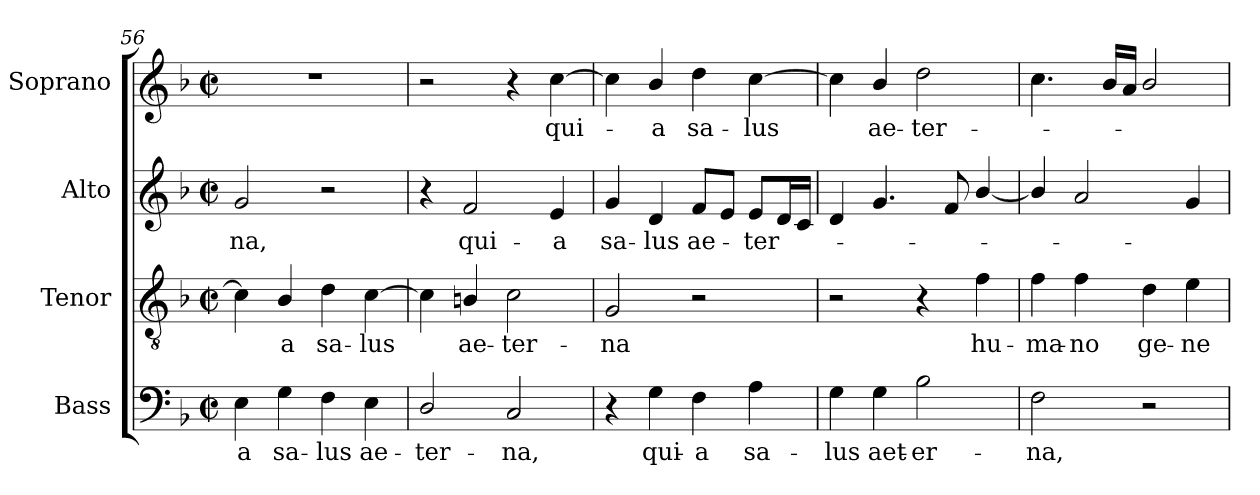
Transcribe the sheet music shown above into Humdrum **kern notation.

**kern	**text	**kern	**text	**kern	**text	**kern	**text
*part4	*part4	*part3	*part3	*part2	*part2	*part1	*part1
*staff4	*staff4	*staff3	*staff3	*staff2	*staff2	*staff1	*staff1
*I"Bass	*	*I"Tenor	*	*I"Alto	*	*I"Soprano	*
*I'B.	*	*I'T.	*	*I'A.	*	*I'S.	*
!!LO:PB:g=z
*clefF4	*	*clefGv2	*	*clefG2	*	*clefG2	*
*	*	*ITrd7c12	*	*	*	*	*
*k[b-]	*	*k[b-]	*	*k[b-]	*	*k[b-]	*
*F:	*	*F:	*	*F:	*	*F:	*
*M2/2	*	*M2/2	*	*M2/2	*	*M2/2	*
*met(c|)	*	*met(c|)	*	*met(c|)	*	*met(c|)	*
=56	=56	=56	=56	=56	=56	=56	=56
!	!LO:LY:b:color=#000000	!	!	!	!	!	!
!	!	!	!	!	!LO:LY:b:color=#000000	!	!
4Ei\	-a	4Ci\]	.	2gi/	-na,	1r	.
!	!LO:LY:b:color=#000000	!	!	!	!	!	!
!	!	!	!LO:LY:b:color=#000000	!	!	!	!
4Gi\	sa-	4BB-i/	-a	.	.	.	.
!	!LO:LY:b:color=#000000	!	!	!	!	!	!
!	!	!	!LO:LY:b:color=#000000	!	!	!	!
4Fi\	-lus	4Di\	sa-	2r	.	.	.
!	!LO:LY:b:color=#000000	!	!	!	!	!	!
!	!	!	!LO:LY:b:color=#000000	!	!	!	!
4Ei\	ae-	[4Ci\	-lus	.	.	.	.
=57	=57	=57	=57	=57	=57	=57	=57
!	!LO:LY:b:color=#000000	!	!	!	!	!	!
2Di/	-ter-	4Ci\]	.	4r	.	2r	.
!	!	!	!LO:LY:b:color=#000000	!	!	!	!
!	!	!	!	!	!LO:LY:b:color=#000000	!	!
.	.	4BBi/	ae-	2fi/	qui-	.	.
!	!LO:LY:b:color=#000000	!	!	!	!	!	!
!	!	!	!LO:LY:b:color=#000000	!	!	!	!
2Ci/	-na,	2Ci\	-ter-	.	.	4r	.
!	!	!	!	!	!LO:LY:b:color=#000000	!	!
!	!	!	!	!	!	!	!LO:LY:b:color=#000000
.	.	.	.	4ei/	-a	[4cci\	qui-
=58	=58	=58	=58	=58	=58	=58	=58
!	!	!	!LO:LY:b:color=#000000	!	!	!	!
!	!	!	!	!	!LO:LY:b:color=#000000	!	!
4r	.	2GGi/	-na	4gi/	sa-	4cci\]	.
!	!LO:LY:b:color=#000000	!	!	!	!	!	!
!	!	!	!	!	!LO:LY:b:color=#000000	!	!
!	!	!	!	!	!	!	!LO:LY:b:color=#000000
4Gi\	qui-	.	.	4di/	-lus	4b-i/	-a
!	!LO:LY:b:color=#000000	!	!	!	!	!	!
!	!	!	!	!	!LO:LY:b:color=#000000	!	!
!	!	!	!	!	!	!	!LO:LY:b:color=#000000
4Fi\	-a	2r	.	8fi/L	ae-	4ddi\	sa-
.	.	.	.	8ei/J	.	.	.
!	!LO:LY:b:color=#000000	!	!	!	!	!	!
!	!	!	!	!	!LO:LY:b:color=#000000	!	!
!	!	!	!	!	!	!	!LO:LY:b:color=#000000
4Ai\	sa-	.	.	8ei/L	-ter-	[4cci\	-lus
.	.	.	.	16di/L	.	.	.
.	.	.	.	16ci/JJ	.	.	.
=59	=59	=59	=59	=59	=59	=59	=59
!	!LO:LY:b:color=#000000	!	!	!	!	!	!
4Gi\	-lus	2r	.	4di/	.	4cci\]	.
!	!LO:LY:b:color=#000000	!	!	!	!	!	!
!	!	!	!	!	!	!	!LO:LY:b:color=#000000
4Gi\	aet-	.	.	4.gi/	.	4b-i/	ae-
!	!LO:LY:b:color=#000000	!	!	!	!	!	!
!	!	!	!	!	!	!	!LO:LY:b:color=#000000
2B-i\	-er-	4r	.	.	.	2ddi\	-ter-
.	.	.	.	8fi/	.	.	.
!	!	!	!LO:LY:b:color=#000000	!	!	!	!
.	.	4Fi\	hu-	[4b-i/	.	.	.
=60	=60	=60	=60	=60	=60	=60	=60
!	!LO:LY:b:color=#000000	!	!	!	!	!	!
!	!	!	!LO:LY:b:color=#000000	!	!	!	!
2Fi\	-na,	4Fi\	-ma-	4b-i/]	.	4.cci\	.
!	!	!	!LO:LY:b:color=#000000	!	!	!	!
.	.	4Fi\	-no	2ai/	.	.	.
.	.	.	.	.	.	16b-i/LL	.
.	.	.	.	.	.	16ai/JJ	.
!	!	!	!LO:LY:b:color=#000000	!	!	!	!
2r	.	4Di\	ge-	.	.	2b-i/	.
!	!	!	!LO:LY:b:color=#000000	!	!	!	!
.	.	4Ei\	-ne-	4gi/	.	.	.
=	=	=	=	=	=	=	=
*-	*-	*-	*-	*-	*-	*-	*-
